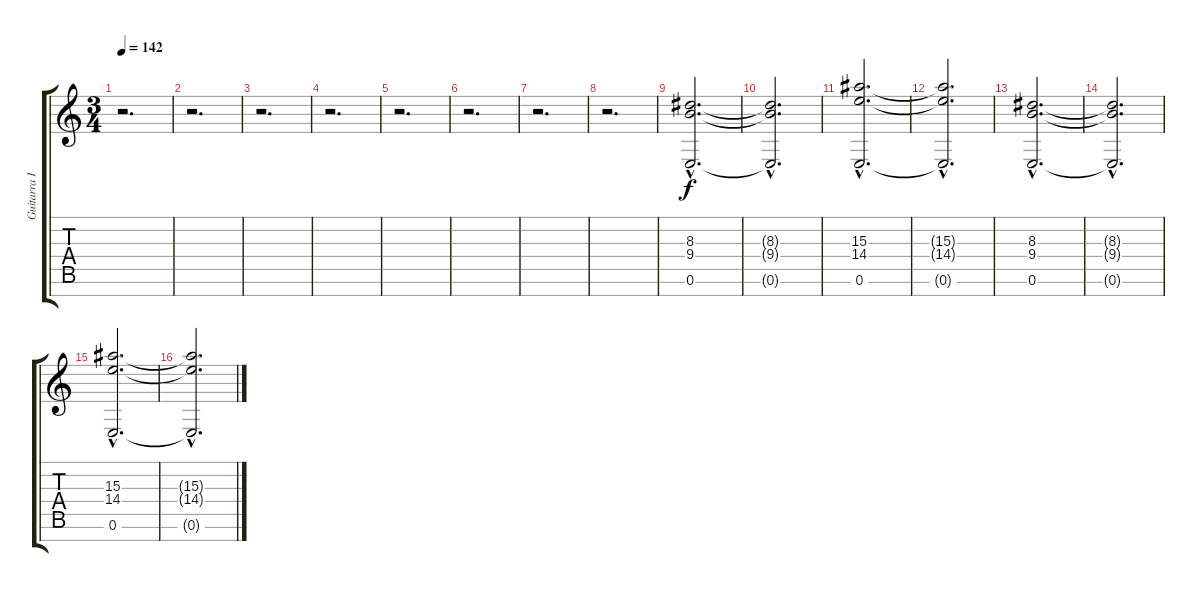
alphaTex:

\track ("Guitarra II" "Guitarra I") {instrument distortionguitar}
\staff {score tabs}
\tuning (E4 B3 G3 D3 A2 E2 B1) {hide}
\ts (3 4)
\tempo 142
\clef g2
\ks c
r.2{d dy f} |
r.2{d} |
r.2{d} |
r.2{d} |
r.2{d} |
r.2{d} |
r.2{d} |
r.2{d} |
(8.3{hac} 9.4{hac} 0.6{hac}).2{d} |
(8.3{hac t} 9.4{hac t} 0.6{hac t}).2{d} |
(15.3{hac} 14.4{hac} 0.6{hac}).2{d} |
(15.3{hac t} 14.4{hac t} 0.6{hac t}).2{d} |
(8.3{hac} 9.4{hac} 0.6{hac}).2{d} |
(8.3{hac t} 9.4{hac t} 0.6{hac t}).2{d} |
(15.3{hac} 14.4{hac} 0.6{hac}).2{d} |
(15.3{hac t} 14.4{hac t} 0.6{hac t}).2{d}
